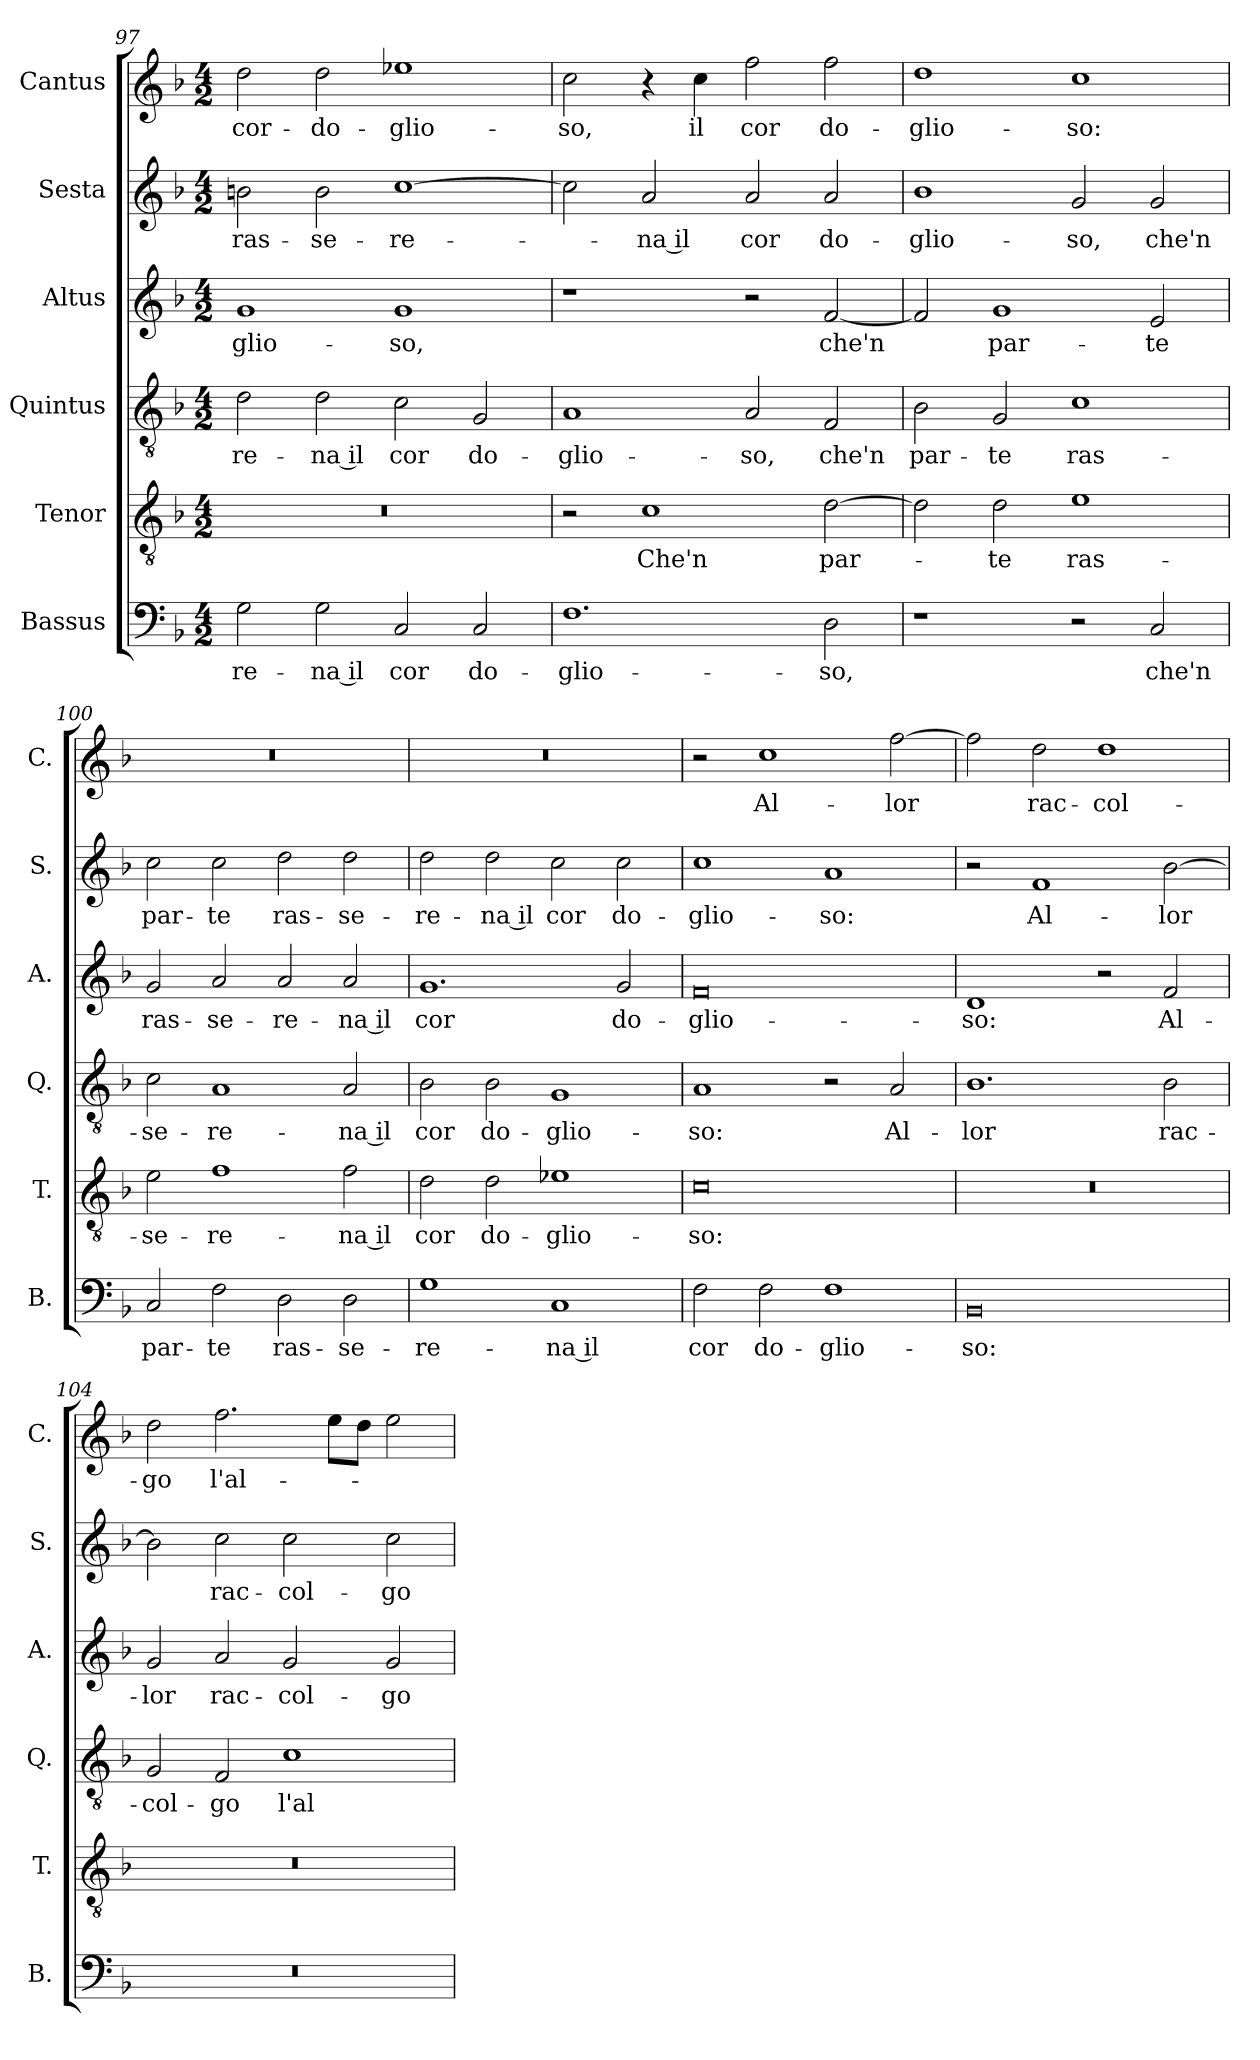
**kern	**text	**kern	**text	**kern	**text	**kern	**text	**kern	**text	**kern	**text
*part6	*part6	*part5	*part5	*part4	*part4	*part3	*part3	*part2	*part2	*part1	*part1
*staff6	*staff6	*staff5	*staff5	*staff4	*staff4	*staff3	*staff3	*staff2	*staff2	*staff1	*staff1
*I"Bassus	*	*I"Tenor	*	*I"Quintus	*	*I"Altus	*	*I"Sesta	*	*I"Cantus	*
*I'B.	*	*I'T.	*	*I'Q.	*	*I'A.	*	*I'S.	*	*I'C.	*
*clefF4	*	*clefGv2	*	*clefGv2	*	*clefG2	*	*clefG2	*	*clefG2	*
*k[b-]	*	*k[b-]	*	*k[b-]	*	*k[b-]	*	*k[b-]	*	*k[b-]	*
*M4/2	*	*M4/2	*	*M4/2	*	*M4/2	*	*M4/2	*	*M4/2	*
=97	=97	=97	=97	=97	=97	=97	=97	=97	=97	=97	=97
!	!LO:LY:b	!	!	!	!LO:LY:b	!	!LO:LY:b	!	!LO:LY:b	!	!LO:LY:b
2G\	-re-	0r	.	2d\	-re-	1g	-glio-	2bn\	ras-	2dd\	cor-
!	!LO:LY:b	!	!	!	!LO:LY:b	!	!	!	!LO:LY:b	!	!LO:LY:b
2G\	-na il	.	.	2d\	-na il	.	.	2b\	-se-	2dd\	-do-
!	!LO:LY:b	!	!	!	!LO:LY:b	!	!LO:LY:b	!	!LO:LY:b	!	!LO:LY:b
2C/	cor	.	.	2c\	cor	1g	-so,	[1cc	-re-	1ee-X	-glio-
!	!LO:LY:b	!	!	!	!LO:LY:b	!	!	!	!	!	!
2C/	do-	.	.	2G/	do-	.	.	.	.	.	.
=98	=98	=98	=98	=98	=98	=98	=98	=98	=98	=98	=98
!	!LO:LY:b	!	!	!	!LO:LY:b	!	!	!	!	!	!LO:LY:b
1.F	-glio-	2r	.	1A	-glio-	1r	.	2cc\]	.	2cc\	-so,
!	!	!	!LO:LY:b	!	!	!	!	!	!LO:LY:b	!	!
.	.	1c	Che'n	.	.	.	.	2a/	-na il	4r	.
!	!	!	!	!	!	!	!	!	!	!	!LO:LY:b
.	.	.	.	.	.	.	.	.	.	4cc\	il
!	!	!	!	!	!LO:LY:b	!	!	!	!LO:LY:b	!	!LO:LY:b
.	.	.	.	2A/	-so,	2r	.	2a/	cor	2ff\	cor
!	!LO:LY:b	!	!LO:LY:b	!	!LO:LY:b	!	!LO:LY:b	!	!LO:LY:b	!	!LO:LY:b
2D\	-so,	[2d\	par-	2F/	che'n	[2f/	che'n	2a/	do-	2ff\	do-
=99	=99	=99	=99	=99	=99	=99	=99	=99	=99	=99	=99
!	!	!	!	!	!LO:LY:b	!	!	!	!LO:LY:b	!	!LO:LY:b
1r	.	2d\]	.	2B-\	par-	2f/]	.	1b-	-glio-	1dd	-glio-
!	!	!	!LO:LY:b	!	!LO:LY:b	!	!LO:LY:b	!	!	!	!
.	.	2d\	-te	2G/	-te	1g	par-	.	.	.	.
!	!	!	!LO:LY:b	!	!LO:LY:b	!	!	!	!LO:LY:b	!	!LO:LY:b
2r	.	1e	ras-	1c	ras-	.	.	2g/	-so,	1cc	-so:
!	!LO:LY:b	!	!	!	!	!	!LO:LY:b	!	!LO:LY:b	!	!
2C/	che'n	.	.	.	.	2e/	-te	2g/	che'n	.	.
=100	=100	=100	=100	=100	=100	=100	=100	=100	=100	=100	=100
!	!LO:LY:b	!	!LO:LY:b	!	!LO:LY:b	!	!LO:LY:b	!	!LO:LY:b	!	!
2C/	par-	2e\	-se-	2c\	-se-	2g/	ras-	2cc\	par-	0r	.
!	!LO:LY:b	!	!LO:LY:b	!	!LO:LY:b	!	!LO:LY:b	!	!LO:LY:b	!	!
2F\	-te	1f	-re-	1A	-re-	2a/	-se-	2cc\	-te	.	.
!	!LO:LY:b	!	!	!	!	!	!LO:LY:b	!	!LO:LY:b	!	!
2D\	ras-	.	.	.	.	2a/	-re-	2dd\	ras-	.	.
!	!LO:LY:b	!	!LO:LY:b	!	!LO:LY:b	!	!LO:LY:b	!	!LO:LY:b	!	!
2D\	-se-	2f\	-na il	2A/	-na il	2a/	-na il	2dd\	-se-	.	.
=101	=101	=101	=101	=101	=101	=101	=101	=101	=101	=101	=101
!	!LO:LY:b	!	!LO:LY:b	!	!LO:LY:b	!	!LO:LY:b	!	!LO:LY:b	!	!
1G	-re-	2d\	cor	2B-\	cor	1.g	cor	2dd\	-re-	0r	.
!	!	!	!LO:LY:b	!	!LO:LY:b	!	!	!	!LO:LY:b	!	!
.	.	2d\	do-	2B-\	do-	.	.	2dd\	-na il	.	.
!	!LO:LY:b	!	!LO:LY:b	!	!LO:LY:b	!	!	!	!LO:LY:b	!	!
1C	-na il	1e-X	-glio-	1G	-glio-	.	.	2cc\	cor	.	.
!	!	!	!	!	!	!	!LO:LY:b	!	!LO:LY:b	!	!
.	.	.	.	.	.	2g/	do-	2cc\	do-	.	.
!!LO:LB:g=z
=102	=102	=102	=102	=102	=102	=102	=102	=102	=102	=102	=102
!	!LO:LY:b	!	!LO:LY:b	!	!LO:LY:b	!	!LO:LY:b	!	!LO:LY:b	!	!
2F\	cor	0c	-so:	1A	-so:	0f	-glio-	1cc	-glio-	2r	.
!	!LO:LY:b	!	!	!	!	!	!	!	!	!	!LO:LY:b
2F\	do-	.	.	.	.	.	.	.	.	1cc	Al-
!	!LO:LY:b	!	!	!	!	!	!	!	!LO:LY:b	!	!
1F	-glio-	.	.	2r	.	.	.	1a	-so:	.	.
!	!	!	!	!	!LO:LY:b	!	!	!	!	!	!LO:LY:b
.	.	.	.	2A/	Al-	.	.	.	.	[2ff\	-lor
=103	=103	=103	=103	=103	=103	=103	=103	=103	=103	=103	=103
!	!LO:LY:b	!	!	!	!LO:LY:b	!	!LO:LY:b	!	!	!	!
0BB-	-so:	0r	.	1.B-	-lor	1d	-so:	2r	.	2ff\]	.
!	!	!	!	!	!	!	!	!	!LO:LY:b	!	!LO:LY:b
.	.	.	.	.	.	.	.	1f	Al-	2dd\	rac-
!	!	!	!	!	!	!	!	!	!	!	!LO:LY:b
.	.	.	.	.	.	2r	.	.	.	1dd	-col-
!	!	!	!	!	!LO:LY:b	!	!LO:LY:b	!	!LO:LY:b	!	!
.	.	.	.	2B-\	rac-	2f/	Al-	[2b-\	-lor	.	.
=104	=104	=104	=104	=104	=104	=104	=104	=104	=104	=104	=104
!	!	!	!	!	!LO:LY:b	!	!LO:LY:b	!	!	!	!LO:LY:b
0r	.	0r	.	2G/	-col-	2g/	-lor	2b-\]	.	2dd\	-go
!	!	!	!	!	!LO:LY:b	!	!LO:LY:b	!	!LO:LY:b	!	!LO:LY:b
.	.	.	.	2F/	-go	2a/	rac-	2cc\	rac-	2.ff\	l'al-
!	!	!	!	!	!LO:LY:b	!	!LO:LY:b	!	!LO:LY:b	!	!
.	.	.	.	1c	l'al-	2g/	-col-	2cc\	-col-	.	.
.	.	.	.	.	.	.	.	.	.	8ee\L	.
.	.	.	.	.	.	.	.	.	.	8dd\J	.
!	!	!	!	!	!	!	!LO:LY:b	!	!LO:LY:b	!	!
.	.	.	.	.	.	2g/	-go	2cc\	-go	2ee\	.
=	=	=	=	=	=	=	=	=	=	=	=
*-	*-	*-	*-	*-	*-	*-	*-	*-	*-	*-	*-
